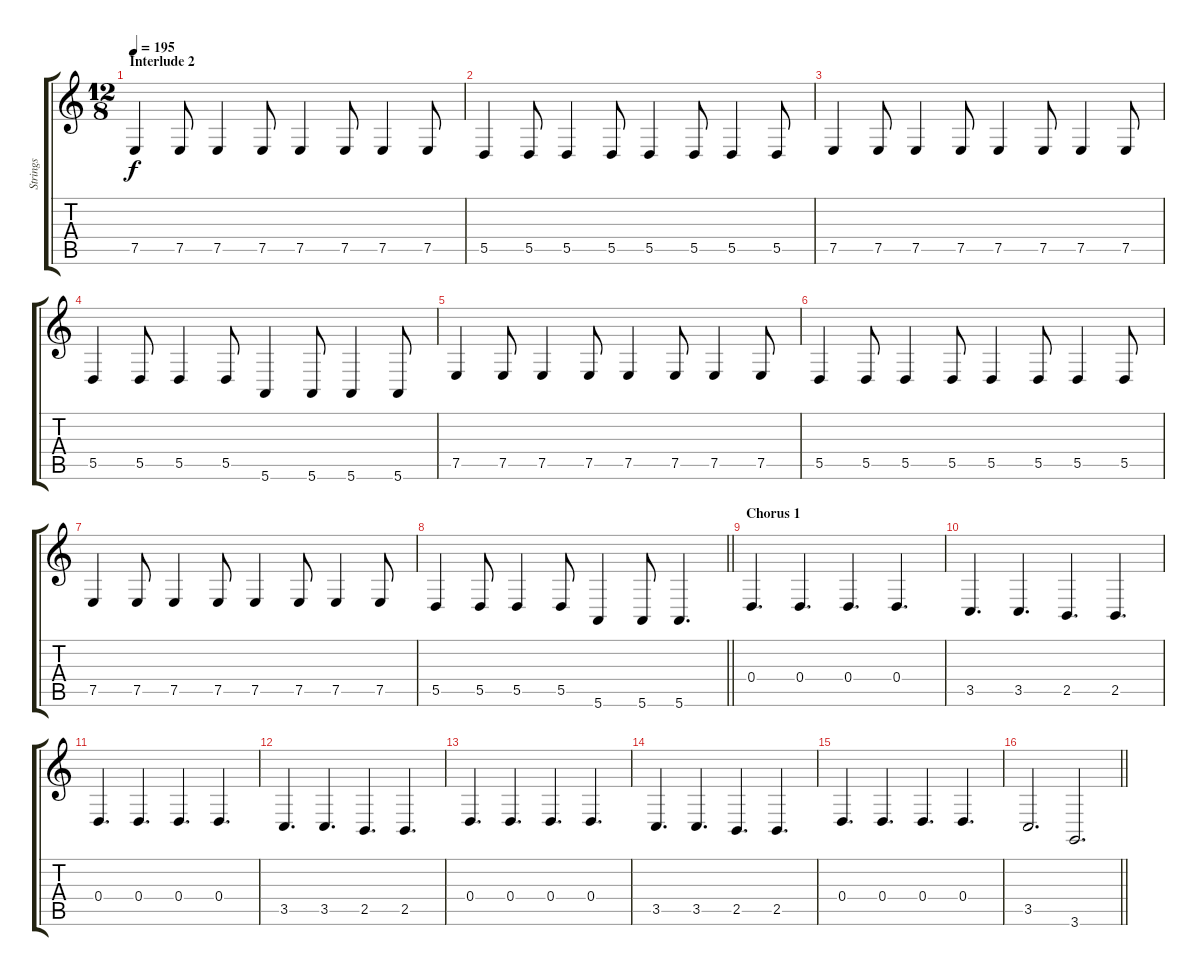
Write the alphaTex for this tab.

\track ("Strings" "Strings") {instrument stringensemble1}
\staff {score tabs}
\tuning (E4 B3 G3 D3 A2 E2) {hide}
\ts (12 8)
\section ("" "Interlude 2")
\tempo 195
\clef g2
\ks c
7.5.4{dy f} 7.5.8 7.5.4 7.5.8 7.5.4 7.5.8 7.5.4 7.5.8 |
5.5.4 5.5.8 5.5.4 5.5.8 5.5.4 5.5.8 5.5.4 5.5.8 |
7.5.4 7.5.8 7.5.4 7.5.8 7.5.4 7.5.8 7.5.4 7.5.8 |
5.5.4 5.5.8 5.5.4 5.5.8 5.6.4 5.6.8 5.6.4 5.6.8 |
7.5.4 7.5.8 7.5.4 7.5.8 7.5.4 7.5.8 7.5.4 7.5.8 |
5.5.4 5.5.8 5.5.4 5.5.8 5.5.4 5.5.8 5.5.4 5.5.8 |
7.5.4 7.5.8 7.5.4 7.5.8 7.5.4 7.5.8 7.5.4 7.5.8 |
\barLineRight lightlight
5.5.4 5.5.8 5.5.4 5.5.8 5.6.4 5.6.8 5.6.4{d} |
\section ("" "Chorus 1")
0.4.4{d} 0.4.4{d} 0.4.4{d} 0.4.4{d} |
3.5.4{d} 3.5.4{d} 2.5.4{d} 2.5.4{d} |
0.4.4{d} 0.4.4{d} 0.4.4{d} 0.4.4{d} |
3.5.4{d} 3.5.4{d} 2.5.4{d} 2.5.4{d} |
0.4.4{d} 0.4.4{d} 0.4.4{d} 0.4.4{d} |
3.5.4{d} 3.5.4{d} 2.5.4{d} 2.5.4{d} |
0.4.4{d} 0.4.4{d} 0.4.4{d} 0.4.4{d} |
\barLineRight lightlight
3.5.2{d} 3.6.2{d}
